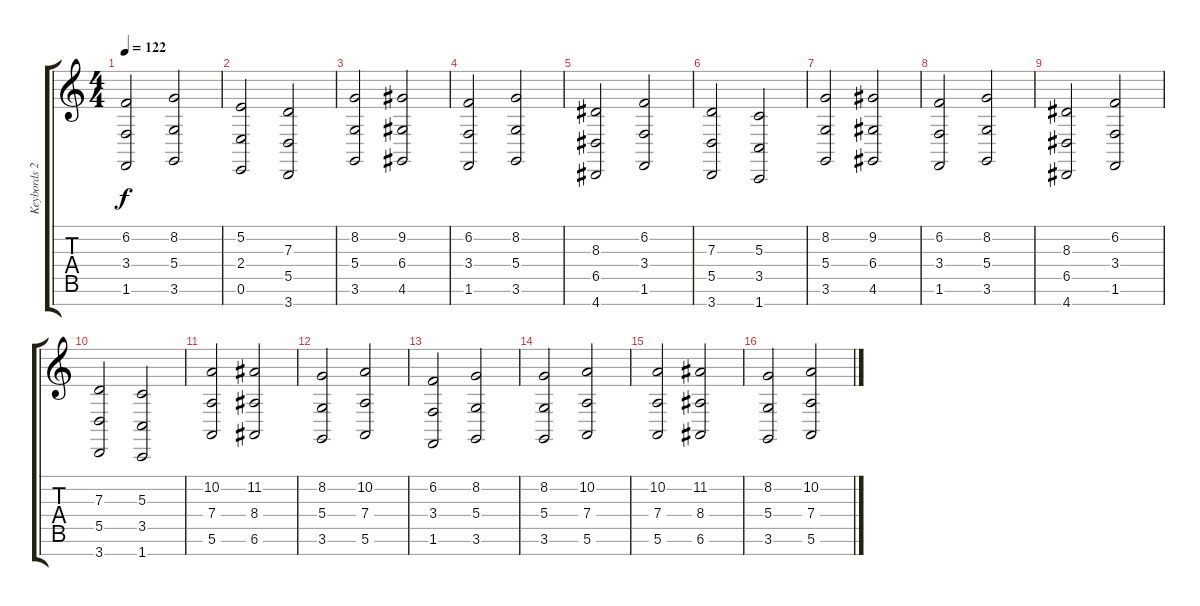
\track ("Keybords 2" "Keybords 2") {instrument churchorgan}
\staff {score tabs}
\tuning (E4 B3 G3 D3 A2 E2 B1) {hide}
\ts (4 4)
\tempo 122
\clef g2
\ks c
(6.2 3.4 1.6).2{dy f} (8.2 5.4 3.6).2 |
(5.2 2.4 0.6).2 (7.3 5.5 3.7).2 |
(8.2 5.4 3.6).2 (9.2 6.4 4.6).2 |
(6.2 3.4 1.6).2 (8.2 5.4 3.6).2 |
(8.3 6.5 4.7).2 (6.2 3.4 1.6).2 |
(7.3 5.5 3.7).2 (5.3 3.5 1.7).2 |
(8.2 5.4 3.6).2 (9.2 6.4 4.6).2 |
(6.2 3.4 1.6).2 (8.2 5.4 3.6).2 |
(8.3 6.5 4.7).2 (6.2 3.4 1.6).2 |
(7.3 5.5 3.7).2 (5.3 3.5 1.7).2 |
(10.2 7.4 5.6).2 (11.2 8.4 6.6).2 |
(8.2 5.4 3.6).2 (10.2 7.4 5.6).2 |
(6.2 3.4 1.6).2 (8.2 5.4 3.6).2 |
(8.2 5.4 3.6).2 (10.2 7.4 5.6).2 |
(10.2 7.4 5.6).2 (11.2 8.4 6.6).2 |
(8.2 5.4 3.6).2 (10.2 7.4 5.6).2
